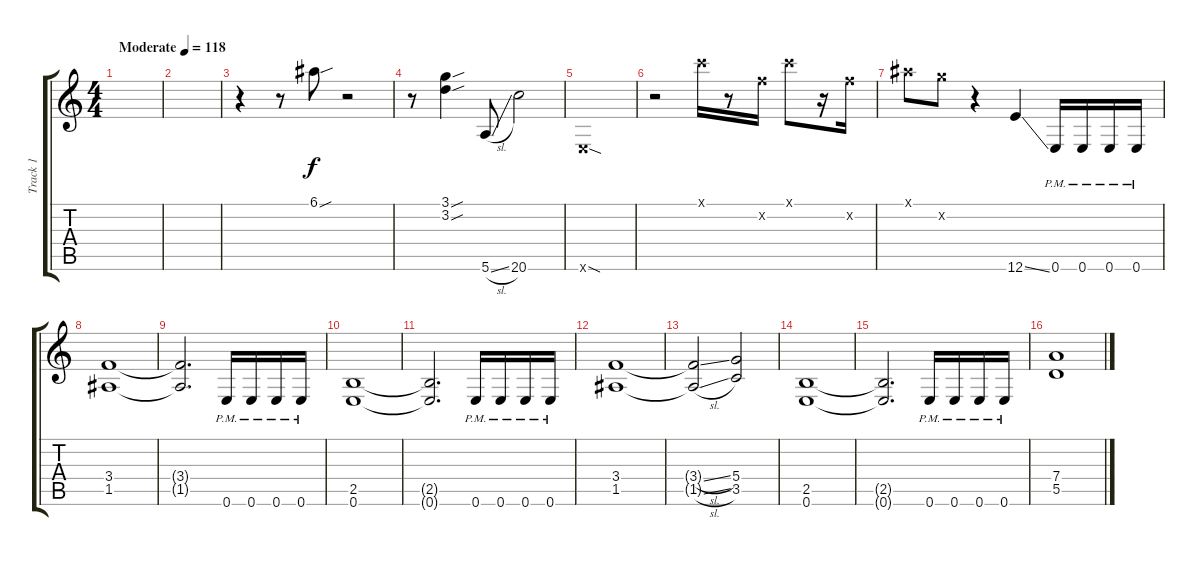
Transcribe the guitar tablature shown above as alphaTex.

\track ("Track 1" "Track 1") {instrument overdrivenguitar}
\staff {score tabs}
\tuning (E4 B3 G3 D3 A2 E2) {hide}
\ts (4 4)
\tempo (118 "Moderate")
\clef g2
\ks c
|
|
r.4 r.8 6.1{sou}.8 r.2 |
r.8 (3.1{sou} 3.2{sou}).4 5.6{sl}.8 20.6.2 |
0.6{sod x}.1 |
r.2 8.1{x}.16 r.8 6.2{x}.16 8.1{x}.8 r.16 6.2{x}.16 |
6.1{x}.8 8.2{x}.8 r.4 12.6{ss}.4 0.6{pm}.16 0.6{pm}.16 0.6{pm}.16 0.6{pm}.16 |
(3.4 1.5).1 |
(3.4{t} 1.5{t}).2{d} 0.6{pm}.16 0.6{pm}.16 0.6{pm}.16 0.6{pm}.16 |
(2.5 0.6).1 |
(2.5{t} 0.6{t}).2{d} 0.6{pm}.16 0.6{pm}.16 0.6{pm}.16 0.6{pm}.16 |
(3.4 1.5).1 |
(3.4{sl t} 1.5{sl t}).2 (5.4 3.5).2 |
(2.5 0.6).1 |
(2.5{t} 0.6{t}).2{d} 0.6{pm}.16 0.6{pm}.16 0.6{pm}.16 0.6{pm}.16 |
(7.4 5.5).1
